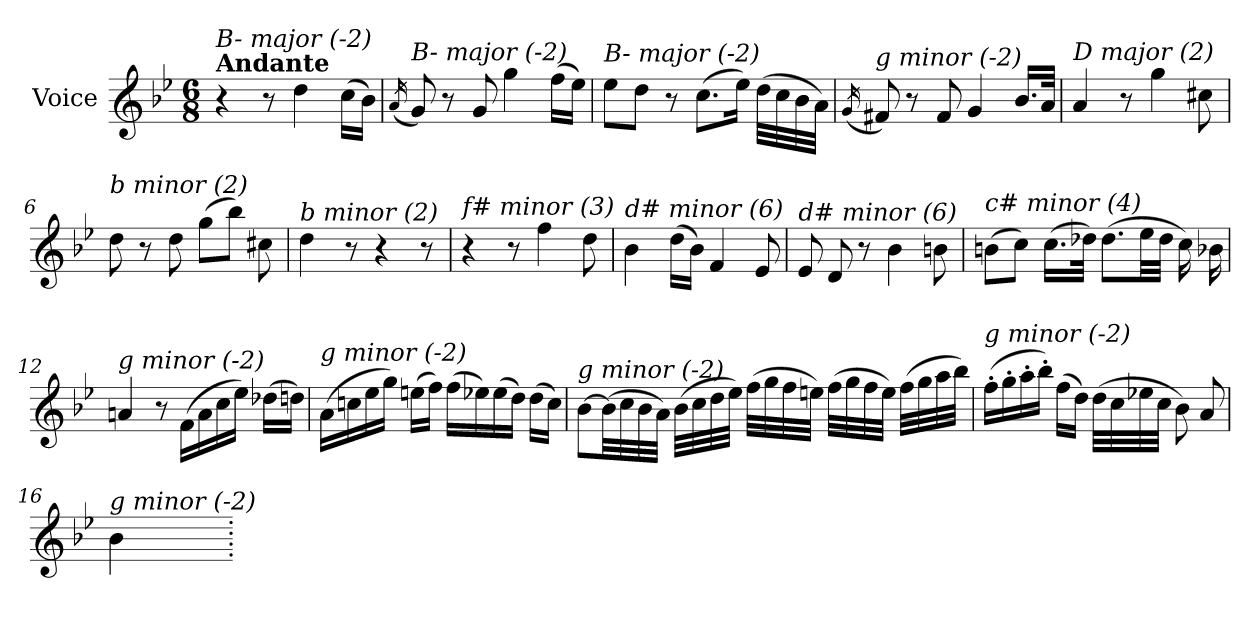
**kern
*part1
*staff1
*I"Voice
*I'V
*clefG2
*k[b-e-]
*M6/8
=1
!LO:TX:a:B:t=Andante
!LO:TX:i:t=B- major (-2)
4r
8r
4dd\
(>16cc\LL
16b-\JJ)
=2
(<16qa/
!LO:TX:i:t=B- major (-2)
8g/)
8r
8g/
4gg\
(>16ff\LL
16ee-\JJ)
=3
!LO:TX:i:t=B- major (-2)
8ee-\L
8dd\J
8r
(>8.cc\L
16ee-\Jk)
(>32dd\LLL
32cc\
32b-\
32a\JJJ)
=4
(<16qg/
!LO:TX:i:t=g minor (-2)
8f#X/)
8r
8f#/
4g/
16.b-/LL
32a/JJk
!!LO:LB:g=z
=5
!LO:TX:i:t=D major (2)
4a/
8r
4gg\
8cc#X\
=6
!LO:TX:i:t=b minor (2)
8dd\
8r
8dd\
(>8gg\L
8bb-\J)
8cc#X\
=7
!LO:TX:i:t=b minor (2)
4dd\
8r
4r
8r
=8
!LO:TX:i:t=f# minor (3)
4r
8r
4ff\
8dd\
=9
!LO:TX:i:t=d# minor (6)
4b-\
(>16dd\LL
16b-\JJ)
4f/
8e-/
=10
!LO:TX:i:t=d# minor (6)
8e-/
8d/
8r
4b-\
8bn\
!!LO:LB:g=z
=11
!LO:TX:i:t=c# minor (4)
(>8bn\L
8cc\J)
(>16.cc\LL
32dd-X\JJk)
(>8.dd-\L
32ee-\LL
32dd-\JJJ
16cc\)
16b-X\
=12
!LO:TX:i:t=g minor (-2)
4an/
8r
(>16f\LL
16a\
16cc\
16ee-\JJ)
(>16dd-Xi\LL
16dd\JJ)
=13
!LO:TX:i:t=g minor (-2)
(>16a\LL
16ccn\
16ee-\
16gg\JJ)
(>16een\LL
16ff\JJ)
(>16ff\LL
16ee-X\)
(>16ee-\
16dd\JJ)
(>16dd\LL
16cc\JJ)
!!LO:LB:g=z
=14
!LO:TX:i:t=g minor (-2)
[8b-\L
(>32b-\LL]
32cc\
32b-\
32a\JJJ)
(>32b-\LLL
32cc\
32dd\
32ee-\JJJ)
(>32ff\LLL
32gg\
32ff\
32een\JJJ)
(>32ff\LLL
32gg\
32ff\
32ee\JJJ)
(>32ff\LLL
32gg\
32aa\
32bb-\JJJ)
=15
!LO:TX:i:t=g minor (-2)
(>16ff'\LL
16gg'\
16aa'\
16bb-'\JJ)
(>16ff\LL
16dd\JJ)
(>32dd\LLL
32cc\
32ee-X\
32cc\JJJ
8b-\)
8a/
=16
!LO:TX:i:t=g minor (-2)
4b-\
=.
*-
